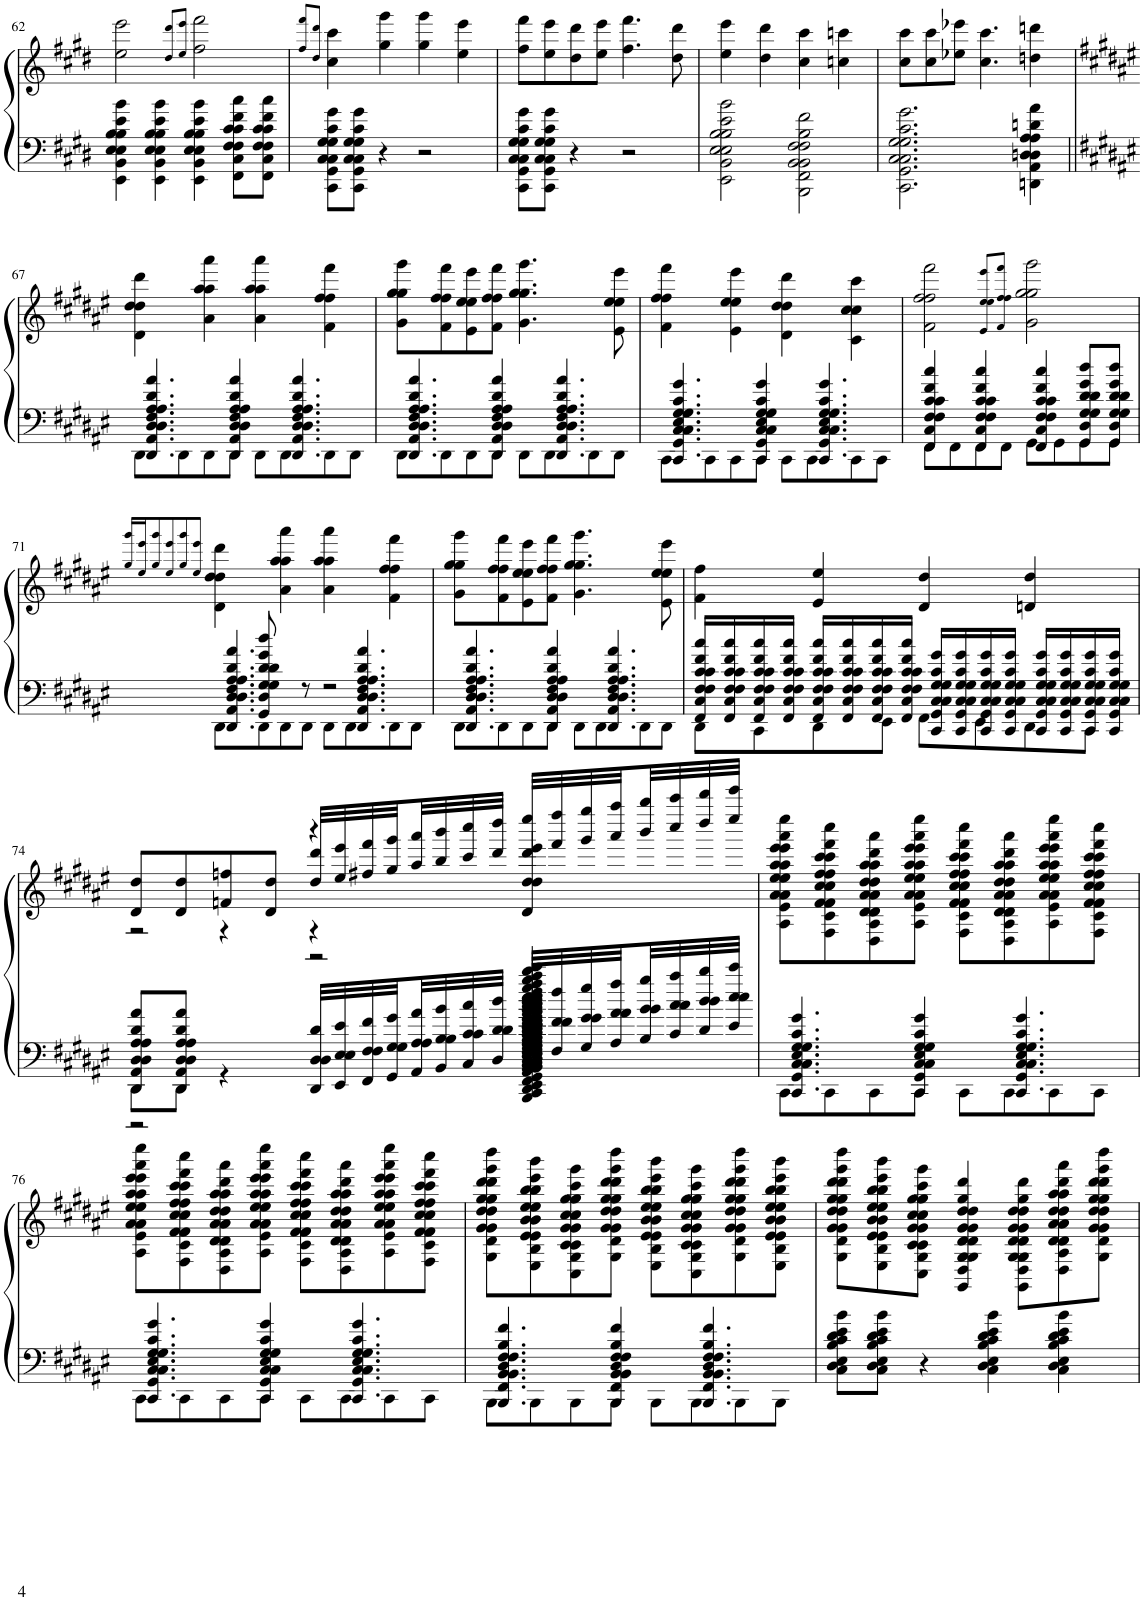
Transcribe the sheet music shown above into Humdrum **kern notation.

**kern	**kern
*part1	*part1
*staff2	*staff1
*I"Piano	*
*I'Pno	*
!!LO:PB:g=z
*clefF4	*clefG2
*k[f#c#g#d#]	*k[f#c#g#d#]
*M4/4	*M4/4
=62	=62
4EE\ 4BB\ 4E\ 4E\ 4B\ 4B\ 4e\ 4b\	2ee\ 2eee\
4EE\ 4BB\ 4E\ 4E\ 4B\ 4B\ 4e\ 4b\	.
.	8qdd#/ 8qddd#/L
.	8qee/ 8qeee/J
4EE\ 4BB\ 4E\ 4E\ 4B\ 4B\ 4e\ 4b\	2ff#\ 2fff#\
8FF#\ 8C#\ 8F#\ 8F#\ 8c#\ 8c#\ 8f#\ 8cc#\L	.
8FF#\ 8C#\ 8F#\ 8F#\ 8c#\ 8c#\ 8f#\ 8cc#\J	.
=63	=63
.	8qff#/ 8qfff#/L
.	8qdd#/ 8qddd#/J
8CC#\ 8GG#\ 8C#\ 8C#\ 8G#\ 8G#\ 8c#\ 8g#\L	4cc#\ 4ccc#\
8CC#\ 8GG#\ 8C#\ 8C#\ 8G#\ 8G#\ 8c#\ 8g#\J	.
4r	4gg#\ 4ggg#\
2r	4gg#\ 4ggg#\
.	4ee\ 4eee\
=64	=64
8CC#\ 8GG#\ 8C#\ 8C#\ 8G#\ 8G#\ 8c#\ 8g#\L	8ff#\ 8fff#\L
8CC#\ 8GG#\ 8C#\ 8C#\ 8G#\ 8G#\ 8c#\ 8g#\J	8ee\ 8eee\
4r	8dd#\ 8ddd#\
.	8ee\ 8eee\J
2r	4.ff#\ 4.fff#\
.	8dd#\ 8ddd#\
=65	=65
2EE\ 2BB\ 2E\ 2E\ 2B\ 2B\ 2e\ 2b\	4ee\ 4eee\
.	4dd#\ 4ddd#\
2BBB\ 2FF#\ 2BB\ 2BB\ 2F#\ 2F#\ 2B\ 2f#\	4cc#\ 4ccc#\
.	4ccn\ 4cccn\
=66	=66
2.CC#\ 2.GG#\ 2.C#\ 2.C#\ 2.G#\ 2.G#\ 2.c#\ 2.g#\	8cc#\ 8ccc#\L
.	8cc#\ 8ccc#\
.	8ee-X\ 8eee-X\J
.	4.cc#\ 4.ccc#\
4DDn\ 4AA\ 4Dn\ 4D\ 4A\ 4A\ 4dn\ 4a\	4ddn\ 4dddn\
!!LO:LB:g=z
=67	=67
*k[f#c#g#d#a#e#]	*k[f#c#g#d#a#e#]
*^	*
4.DD#/ 4.AA#/ 4.D#/ 4.D#/ 4.F#/ 4.A#/ 4.A#/ 4.d#/ 4.a#/	8DD#\L	4d#\ 4dd#\ 4dd#\ 4ddd#\
.	8DD#\	.
.	8DD#\	4a#\ 4aa#\ 4aa#\ 4aaa#\
4DD#/ 4AA#/ 4D#/ 4D#/ 4F#/ 4A#/ 4A#/ 4d#/ 4a#/	8DD#\J	.
.	8DD#\L	4a#\ 4aa#\ 4aa#\ 4aaa#\
4.DD#/ 4.AA#/ 4.D#/ 4.D#/ 4.F#/ 4.A#/ 4.A#/ 4.d#/ 4.a#/	8DD#\	.
.	8DD#\	4f#\ 4ff#\ 4ff#\ 4fff#\
.	8DD#\J	.
=68	=68	=68
4.DD#/ 4.AA#/ 4.D#/ 4.D#/ 4.F#/ 4.A#/ 4.A#/ 4.d#/ 4.a#/	8DD#\L	8g#\ 8gg#\ 8gg#\ 8ggg#\L
.	8DD#\	8f#\ 8ff#\ 8ff#\ 8fff#\
.	8DD#\	8e#\ 8ee#\ 8ee#\ 8eee#\
4DD#/ 4AA#/ 4D#/ 4D#/ 4F#/ 4A#/ 4A#/ 4d#/ 4a#/	8DD#\J	8f#\ 8ff#\ 8ff#\ 8fff#\J
.	8DD#\L	4.g#\ 4.gg#\ 4.gg#\ 4.ggg#\
4.DD#/ 4.AA#/ 4.D#/ 4.D#/ 4.F#/ 4.A#/ 4.A#/ 4.d#/ 4.a#/	8DD#\	.
.	8DD#\	.
.	8DD#\J	8e#\ 8ee#\ 8ee#\ 8eee#\
=69	=69	=69
4.CC#/ 4.GG#/ 4.C#/ 4.C#/ 4.E#/ 4.G#/ 4.G#/ 4.c#/ 4.g#/	8CC#\L	4f#\ 4ff#\ 4ff#\ 4fff#\
.	8CC#\	.
.	8CC#\	4e#\ 4ee#\ 4ee#\ 4eee#\
4CC#/ 4GG#/ 4C#/ 4C#/ 4E#/ 4G#/ 4G#/ 4c#/ 4g#/	8CC#\J	.
.	8CC#\L	4d#\ 4dd#\ 4dd#\ 4ddd#\
4.CC#/ 4.GG#/ 4.C#/ 4.C#/ 4.E#/ 4.G#/ 4.G#/ 4.c#/ 4.g#/	8CC#\	.
.	8CC#\	4c#\ 4cc#\ 4cc#\ 4ccc#\
.	8CC#\J	.
=70	=70	=70
4FF#/ 4C#/ 4F#/ 4F#/ 4c#/ 4c#/ 4f#/ 4cc#/	8FF#\L	2f#\ 2ff#\ 2ff#\ 2fff#\
.	8FF#\	.
4FF#/ 4C#/ 4F#/ 4F#/ 4c#/ 4c#/ 4f#/ 4cc#/	8FF#\	.
.	8FF#\J	.
.	.	8qe#/ 8qee#/ 8qee#/ 8qeee#/L
.	.	8qf#/ 8qff#/ 8qff#/ 8qfff#/J
4FF#/ 4C#/ 4F#/ 4F#/ 4c#/ 4c#/ 4f#/ 4cc#/	8GG#\L	2g#\ 2gg#\ 2gg#\ 2ggg#\
.	8GG#\	.
8GG#/ 8D#/ 8G#/ 8G#/ 8d#/ 8d#/ 8g#/ 8dd#/L	8GG#\	.
8GG#/ 8D#/ 8G#/ 8G#/ 8d#/ 8d#/ 8g#/ 8dd#/J	8GG#\J	.
!!LO:LB:g=z
=71	=71	=71
.	.	16qgg#/ 16qggg#/LL
.	.	16qee#/ 16qeee#/J
.	.	8qgg#/ 8qggg#/
.	.	8qee#/ 8qeee#/
.	.	8qgg#/ 8qggg#/
.	.	8qee#/ 8qeee#/J
4.DD#/ 4.AA#/ 4.D#/ 4.D#/ 4.F#/ 4.A#/ 4.A#/ 4.d#/ 4.a#/	8DD#\L	4d#\ 4dd#\ 4dd#\ 4ddd#\
.	8DD#\	.
.	8DD#\	4a#\ 4aa#\ 4aa#\ 4aaa#\
8GG#/ 8D#/ 8G#/ 8G#/ 8d#/ 8d#/ 8g#/ 8dd#/	8DD#\J	.
8r	8DD#\L	4a#\ 4aa#\ 4aa#\ 4aaa#\
2r	8DD#\	.
.	8DD#\	4f#\ 4ff#\ 4ff#\ 4fff#\
.	8DD#\J	.
.	2ryy	2ryy
4.DD#/ 4.AA#/ 4.D#/ 4.D#/ 4.F#/ 4.A#/ 4.A#/ 4.d#/ 4.a#/	.	.
=72	=72	=72
4.DD#/ 4.AA#/ 4.D#/ 4.D#/ 4.F#/ 4.A#/ 4.A#/ 4.d#/ 4.a#/	8DD#\L	8g#\ 8gg#\ 8gg#\ 8ggg#\L
.	8DD#\	8f#\ 8ff#\ 8ff#\ 8fff#\
.	8DD#\	8e#\ 8ee#\ 8ee#\ 8eee#\
4DD#/ 4AA#/ 4D#/ 4D#/ 4F#/ 4A#/ 4A#/ 4d#/ 4a#/	8DD#\J	8f#\ 8ff#\ 8ff#\ 8fff#\J
.	8DD#\L	4.g#\ 4.gg#\ 4.gg#\ 4.ggg#\
4.DD#/ 4.AA#/ 4.D#/ 4.D#/ 4.F#/ 4.A#/ 4.A#/ 4.d#/ 4.a#/	8DD#\	.
.	8DD#\	.
.	8DD#\J	8e#\ 8ee#\ 8ee#\ 8eee#\
=73	=73	=73
16FF#/ 16C#/ 16F#/ 16F#/ 16c#/ 16c#/ 16f#/ 16cc#/LL	8DD#\L	4f#\ 4ff#\
16FF#/ 16C#/ 16F#/ 16F#/ 16c#/ 16c#/ 16f#/ 16cc#/	.	.
16FF#/ 16C#/ 16F#/ 16F#/ 16c#/ 16c#/ 16f#/ 16cc#/	8CC#\	.
16FF#/ 16C#/ 16F#/ 16F#/ 16c#/ 16c#/ 16f#/ 16cc#/JJ	.	.
16FF#/ 16C#/ 16F#/ 16F#/ 16c#/ 16c#/ 16f#/ 16cc#/LL	8DD#\	4e#/ 4ee#/
16FF#/ 16C#/ 16F#/ 16F#/ 16c#/ 16c#/ 16f#/ 16cc#/	.	.
16FF#/ 16C#/ 16F#/ 16F#/ 16c#/ 16c#/ 16f#/ 16cc#/	8EE#\J	.
16FF#/ 16C#/ 16F#/ 16F#/ 16c#/ 16c#/ 16f#/ 16cc#/JJ	.	.
16CC#/ 16GG#/ 16C#/ 16C#/ 16G#/ 16G#/ 16c#/ 16g#/LL	8FF#\L	4d#/ 4dd#/
16CC#/ 16GG#/ 16C#/ 16C#/ 16G#/ 16G#/ 16c#/ 16g#/	.	.
16CC#/ 16GG#/ 16C#/ 16C#/ 16G#/ 16G#/ 16c#/ 16g#/	8EE#\	.
16CC#/ 16GG#/ 16C#/ 16C#/ 16G#/ 16G#/ 16c#/ 16g#/JJ	.	.
16CC#/ 16GG#/ 16C#/ 16C#/ 16G#/ 16G#/ 16c#/ 16g#/LL	8DD#\	4dn/ 4dd#/
16CC#/ 16GG#/ 16C#/ 16C#/ 16G#/ 16G#/ 16c#/ 16g#/	.	.
16CC#/ 16GG#/ 16C#/ 16C#/ 16G#/ 16G#/ 16c#/ 16g#/	8CC#\J	.
16CC#/ 16GG#/ 16C#/ 16C#/ 16G#/ 16G#/ 16c#/ 16g#/JJ	.	.
!!LO:LB:g=z
=74	=74	=74
*	*^	*^
8DD#/ 8AA#/ 8D#/ 8D#/ 8A#/ 8A#/ 8d#/ 8a#/L	8DD#\L	2r	8d#/ 8dd#/L	2r
8DD#/ 8AA#/ 8D#/ 8D#/ 8A#/ 8A#/ 8d#/ 8a#/J	8DD#\J	.	8d#/ 8dd#/	.
4r	4r	.	8fn/ 8ffn/	.
.	.	.	8d#/ 8dd#/J	.
4r	2r	32DD#/ 32D#/ 32D#/ 32d#/LLL	4r	32dd#/ 32ddd#/LLL
.	.	32EE#/ 32E#/ 32E#/ 32e#/	.	32ee#/ 32eee#/
.	.	32FF#/ 32F#/ 32F#/ 32f#/	.	32ff#X/ 32fff#/
.	.	32GG#/ 32G#/ 32G#/ 32g#/	.	32gg#/ 32ggg#/
.	.	32AA#/ 32A#/ 32A#/ 32a#/	.	32aa#/ 32aaa#/
.	.	32BB/ 32B/ 32B/ 32b/	.	32bb/ 32bbb/
.	.	32C#/ 32c#/ 32c#/ 32cc#/	.	32ccc#/ 32cccc#/
.	.	32D#/ 32d#/ 32d#/ 32dd#/JJJ	.	32ddd#/ 32dddd#/JJJ
4BBB/ 4CC#/ 4DD#/ 4EE#/ 4FF#/ 4GG#/ 4AA#/ 4BB/ 4BB/ 4BB/ 4C#/ 4C#/ 4C#/ 4D#/ 4D#/ 4D#/ 4E#/ 4E#/ 4E#/ 4F#/ 4F#/ 4F#/ 4G#/ 4G#/ 4G#/ 4A#/ 4A#/ 4A#/ 4B/ 4B/ 4B/ 4B/ 4c#/ 4c#/ 4c#/ 4c#/ 4d#/ 4d#/ 4d#/ 4d#/ 4e#/ 4e#/ 4e#/ 4e#/ 4f#/ 4f#/ 4f#/ 4g#/ 4g#/ 4g#/ 4a#/ 4a#/ 4a#/ 4b/ 4b/ 4b/ 4cc#/ 4cc#/ 4cc#/ 4dd#/ 4dd#/ 4dd#/ 4ee#/ 4ee#/ 4ee#/ 4ff#/ 4gg#/ 4aa#/ 4bb/ 4ccc#/ 4ddd#/ 4eee#/	.	32E#/ 32e#/ 32e#/ 32ee#/LLL	4d#/ 4dd#/ 4dd#/ 4ddd#/	32eee#/ 32eeee#/LLL
.	.	32F#/ 32f#/ 32f#/ 32ff#/	.	32fff#/ 32ffff#/
.	.	32G#/ 32g#/ 32g#/ 32gg#/	.	32ggg#/ 32gggg#/
.	.	32A#/ 32a#/ 32a#/ 32aa#/	.	32aaa#/ 32aaaa#/
.	.	32B/ 32b/ 32b/ 32bb/	.	32bbb/ 32bbbb/
.	.	32c#/ 32cc#/ 32cc#/ 32ccc#/	.	32cccc#/ 32ccccc#/
.	.	32d#/ 32dd#/ 32dd#/ 32ddd#/	.	32dddd#/ 32ddddd#/
.	.	32e#/ 32ee#/ 32ee#/ 32eee#/JJJ	.	32eeee#/ 32eeeee#/JJJ
*	*v	*v	*	*
*	*	*v	*v
=75	=75	=75
4.CC#/ 4.GG#/ 4.C#/ 4.C#/ 4.E#/ 4.G#/ 4.G#/ 4.c#/ 4.g#/	8CC#\L	8A#\ 8e#\ 8a#\ 8a#\ 8a#\ 8ee#\ 8ee#\ 8ee#\ 8aa#\ 8aa#\ 8aa#\ 8eee#\ 8eee#\ 8eee#\ 8aaa#\ 8eeee#\L
.	8CC#\	8F#\ 8c#\ 8f#\ 8f#\ 8f#\ 8cc#\ 8cc#\ 8cc#\ 8ff#\ 8ff#\ 8ff#\ 8ccc#\ 8ccc#\ 8ccc#\ 8fff#\ 8cccc#\
.	8CC#\	8D#\ 8A#\ 8d#\ 8d#\ 8d#\ 8a#\ 8a#\ 8a#\ 8dd#\ 8dd#\ 8dd#\ 8aa#\ 8aa#\ 8aa#\ 8ddd#\ 8aaa#\
4CC#/ 4GG#/ 4C#/ 4C#/ 4E#/ 4G#/ 4G#/ 4c#/ 4g#/	8CC#\J	8A#\ 8e#\ 8a#\ 8a#\ 8a#\ 8ee#\ 8ee#\ 8ee#\ 8aa#\ 8aa#\ 8aa#\ 8eee#\ 8eee#\ 8eee#\ 8aaa#\ 8eeee#\J
.	8CC#\L	8F#\ 8c#\ 8f#\ 8f#\ 8f#\ 8cc#\ 8cc#\ 8cc#\ 8ff#\ 8ff#\ 8ff#\ 8ccc#\ 8ccc#\ 8ccc#\ 8fff#\ 8cccc#\L
4.CC#/ 4.GG#/ 4.C#/ 4.C#/ 4.E#/ 4.G#/ 4.G#/ 4.c#/ 4.g#/	8CC#\	8D#\ 8A#\ 8d#\ 8d#\ 8d#\ 8a#\ 8a#\ 8a#\ 8dd#\ 8dd#\ 8dd#\ 8aa#\ 8aa#\ 8aa#\ 8ddd#\ 8aaa#\
.	8CC#\	8A#\ 8e#\ 8a#\ 8a#\ 8a#\ 8ee#\ 8ee#\ 8ee#\ 8aa#\ 8aa#\ 8aa#\ 8eee#\ 8eee#\ 8eee#\ 8aaa#\ 8eeee#\
.	8CC#\J	8F#\ 8c#\ 8f#\ 8f#\ 8f#\ 8cc#\ 8cc#\ 8cc#\ 8ff#\ 8ff#\ 8ff#\ 8ccc#\ 8ccc#\ 8ccc#\ 8fff#\ 8cccc#\J
!!LO:LB:g=z
=76	=76	=76
4.CC#/ 4.GG#/ 4.C#/ 4.C#/ 4.E#/ 4.G#/ 4.G#/ 4.c#/ 4.g#/	8CC#\L	8A#\ 8e#\ 8a#\ 8a#\ 8a#\ 8ee#\ 8ee#\ 8ee#\ 8aa#\ 8aa#\ 8aa#\ 8eee#\ 8eee#\ 8eee#\ 8aaa#\ 8eeee#\L
.	8CC#\	8F#\ 8c#\ 8f#\ 8f#\ 8f#\ 8cc#\ 8cc#\ 8cc#\ 8ff#\ 8ff#\ 8ff#\ 8ccc#\ 8ccc#\ 8ccc#\ 8fff#\ 8cccc#\
.	8CC#\	8D#\ 8A#\ 8d#\ 8d#\ 8d#\ 8a#\ 8a#\ 8a#\ 8dd#\ 8dd#\ 8dd#\ 8aa#\ 8aa#\ 8aa#\ 8ddd#\ 8aaa#\
4CC#/ 4GG#/ 4C#/ 4C#/ 4E#/ 4G#/ 4G#/ 4c#/ 4g#/	8CC#\J	8A#\ 8e#\ 8a#\ 8a#\ 8a#\ 8ee#\ 8ee#\ 8ee#\ 8aa#\ 8aa#\ 8aa#\ 8eee#\ 8eee#\ 8eee#\ 8aaa#\ 8eeee#\J
.	8CC#\L	8F#\ 8c#\ 8f#\ 8f#\ 8f#\ 8cc#\ 8cc#\ 8cc#\ 8ff#\ 8ff#\ 8ff#\ 8ccc#\ 8ccc#\ 8ccc#\ 8fff#\ 8cccc#\L
4.CC#/ 4.GG#/ 4.C#/ 4.C#/ 4.E#/ 4.G#/ 4.G#/ 4.c#/ 4.g#/	8CC#\	8D#\ 8A#\ 8d#\ 8d#\ 8d#\ 8a#\ 8a#\ 8a#\ 8dd#\ 8dd#\ 8dd#\ 8aa#\ 8aa#\ 8aa#\ 8ddd#\ 8aaa#\
.	8CC#\	8A#\ 8e#\ 8a#\ 8a#\ 8a#\ 8ee#\ 8ee#\ 8ee#\ 8aa#\ 8aa#\ 8aa#\ 8eee#\ 8eee#\ 8eee#\ 8aaa#\ 8eeee#\
.	8CC#\J	8F#\ 8c#\ 8f#\ 8f#\ 8f#\ 8cc#\ 8cc#\ 8cc#\ 8ff#\ 8ff#\ 8ff#\ 8ccc#\ 8ccc#\ 8ccc#\ 8fff#\ 8cccc#\J
=77	=77	=77
4.BBB/ 4.FF#/ 4.BB/ 4.BB/ 4.D#/ 4.F#/ 4.F#/ 4.B/ 4.f#/	8BBB\L	8G#\ 8d#\ 8g#\ 8g#\ 8g#\ 8dd#\ 8dd#\ 8dd#\ 8gg#\ 8gg#\ 8gg#\ 8ddd#\ 8ddd#\ 8ddd#\ 8ggg#\ 8dddd#\L
.	8BBB\	8E#\ 8B\ 8e#\ 8e#\ 8e#\ 8b\ 8b\ 8b\ 8ee#\ 8ee#\ 8ee#\ 8bb\ 8bb\ 8bb\ 8eee#\ 8bbb\
.	8BBB\	8C#\ 8G#\ 8c#\ 8c#\ 8c#\ 8g#\ 8g#\ 8g#\ 8cc#\ 8cc#\ 8cc#\ 8gg#\ 8gg#\ 8gg#\ 8ccc#\ 8ggg#\
4BBB/ 4FF#/ 4BB/ 4BB/ 4D#/ 4F#/ 4F#/ 4B/ 4f#/	8BBB\J	8G#\ 8d#\ 8g#\ 8g#\ 8g#\ 8dd#\ 8dd#\ 8dd#\ 8gg#\ 8gg#\ 8gg#\ 8ddd#\ 8ddd#\ 8ddd#\ 8ggg#\ 8dddd#\J
.	8BBB\L	8E#\ 8B\ 8e#\ 8e#\ 8e#\ 8b\ 8b\ 8b\ 8ee#\ 8ee#\ 8ee#\ 8bb\ 8bb\ 8bb\ 8eee#\ 8bbb\L
4.BBB/ 4.FF#/ 4.BB/ 4.BB/ 4.D#/ 4.F#/ 4.F#/ 4.B/ 4.f#/	8BBB\	8C#\ 8G#\ 8c#\ 8c#\ 8c#\ 8g#\ 8g#\ 8g#\ 8cc#\ 8cc#\ 8cc#\ 8gg#\ 8gg#\ 8gg#\ 8ccc#\ 8ggg#\
.	8BBB\	8G#\ 8d#\ 8g#\ 8g#\ 8g#\ 8dd#\ 8dd#\ 8dd#\ 8gg#\ 8gg#\ 8gg#\ 8ddd#\ 8ddd#\ 8ddd#\ 8ggg#\ 8dddd#\
.	8BBB\J	8E#\ 8B\ 8e#\ 8e#\ 8e#\ 8b\ 8b\ 8b\ 8ee#\ 8ee#\ 8ee#\ 8bb\ 8bb\ 8bb\ 8eee#\ 8bbb\J
*v	*v	*
=78	=78
8C#\ 8D#\ 8E#\ 8B\ 8c#\ 8d#\ 8e#\ 8b\L	8G#\ 8d#\ 8g#\ 8g#\ 8g#\ 8dd#\ 8dd#\ 8dd#\ 8gg#\ 8gg#\ 8gg#\ 8ddd#\ 8ddd#\ 8ddd#\ 8ggg#\ 8dddd#\L
8C#\ 8D#\ 8E#\ 8B\ 8c#\ 8d#\ 8e#\ 8b\J	8E#\ 8B\ 8e#\ 8e#\ 8e#\ 8b\ 8b\ 8b\ 8ee#\ 8ee#\ 8ee#\ 8bb\ 8bb\ 8bb\ 8eee#\ 8bbb\
4r	8C#\ 8G#\ 8c#\ 8c#\ 8c#\ 8g#\ 8g#\ 8g#\ 8cc#\ 8cc#\ 8cc#\ 8gg#\ 8gg#\ 8gg#\ 8ccc#\ 8ggg#\J
.	4GG#/ 4D#/ 4G#/ 4G#/ 4G#/ 4d#/ 4d#/ 4d#/ 4g#/ 4g#/ 4g#/ 4dd#/ 4dd#/ 4dd#/ 4gg#/ 4ddd#/
4C#\ 4D#\ 4E#\ 4B\ 4c#\ 4d#\ 4e#\ 4b\	.
.	8GG#\ 8D#\ 8G#\ 8G#\ 8G#\ 8d#\ 8d#\ 8d#\ 8g#\ 8g#\ 8g#\ 8dd#\ 8dd#\ 8dd#\ 8gg#\ 8ddd#\L
4C#\ 4D#\ 4E#\ 4B\ 4c#\ 4d#\ 4e#\ 4b\	8D#\ 8A#\ 8d#\ 8d#\ 8d#\ 8a#\ 8a#\ 8a#\ 8dd#\ 8dd#\ 8dd#\ 8aa#\ 8aa#\ 8aa#\ 8ddd#\ 8aaa#\
.	8G#\ 8d#\ 8g#\ 8g#\ 8g#\ 8dd#\ 8dd#\ 8dd#\ 8gg#\ 8gg#\ 8gg#\ 8ddd#\ 8ddd#\ 8ddd#\ 8ggg#\ 8dddd#\J
=	=
*-	*-
